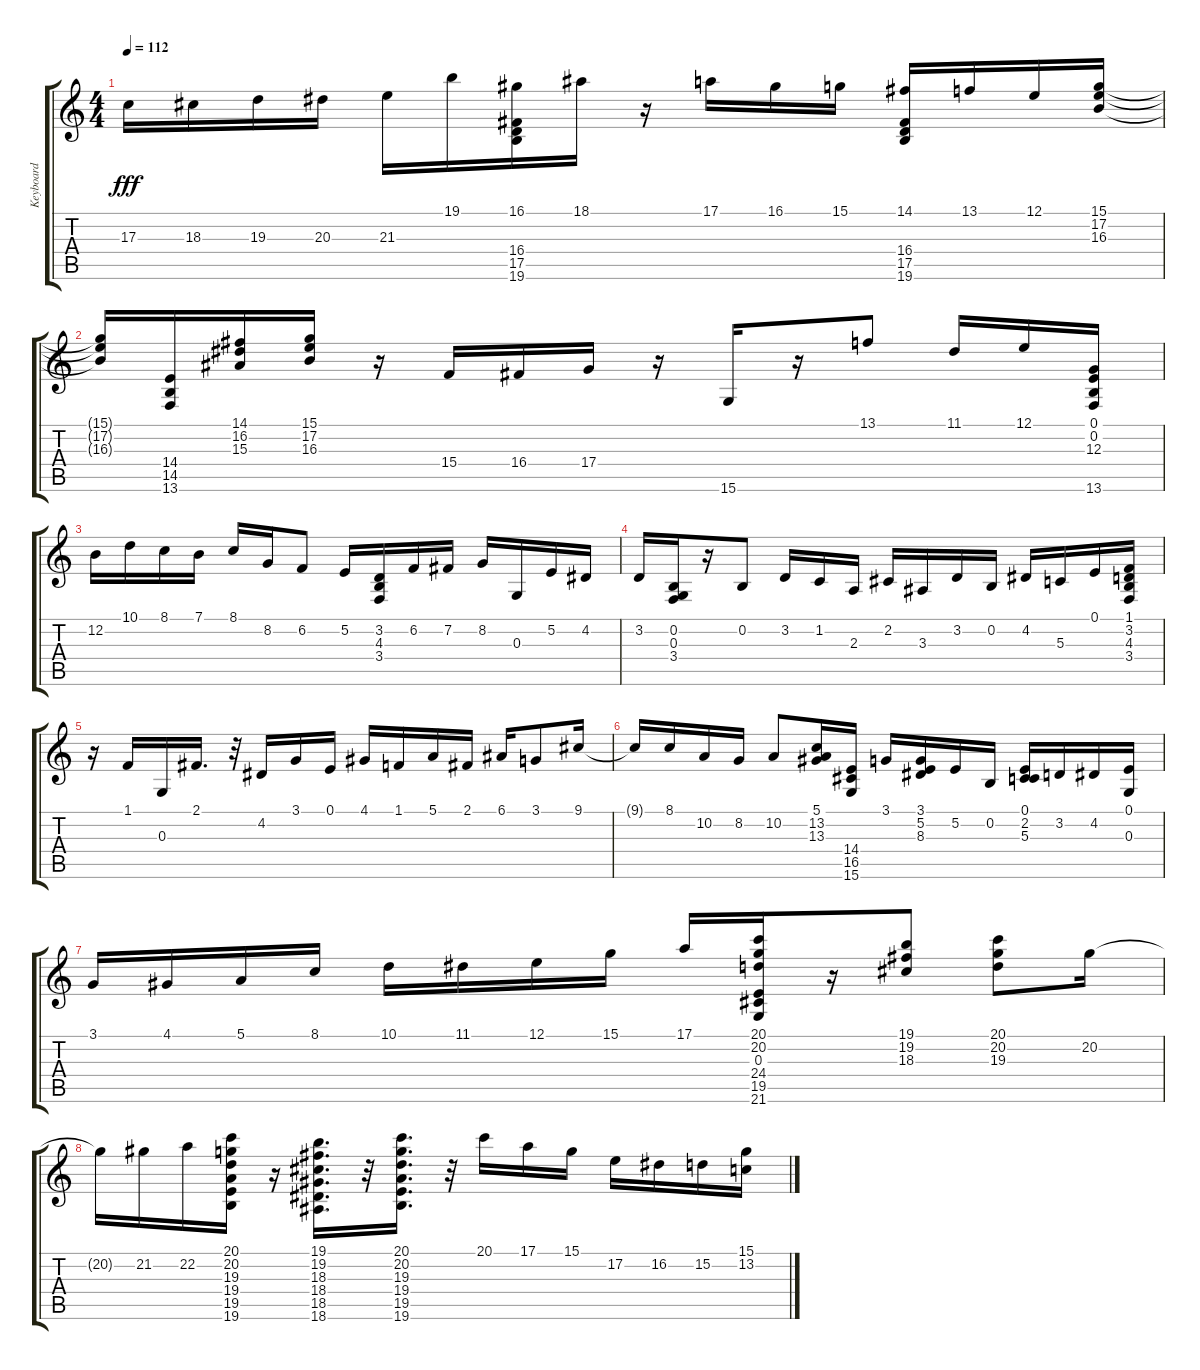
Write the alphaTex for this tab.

\track ("Keyboard" "Keyboard") {instrument electricpiano1}
\staff {score tabs}
\tuning (E4 B3 G3 D3 A2 E2) {hide}
\ts (4 4)
\tempo 112
\clef g2
\ks c
17.3.16{dy fff} 18.3.16 19.3.16 20.3.16 21.3.16 19.1.16 (16.1 16.4 17.5 19.6).16 18.1.16 r.16 17.1.16 16.1.16 15.1.16 (14.1 16.4 17.5 19.6).16 13.1.16 12.1.16 (15.1 17.2 16.3).16 |
(15.1{t} 17.2{t} 16.3{t}).16 (14.4 14.5 13.6).16 (14.1 16.2 15.3).16 (15.1 17.2 16.3).16 r.16 15.4.16 16.4.16 17.4.16 r.16 15.6.16 r.16 13.1.8 11.1.16 12.1.16 (0.1 0.2 12.3 13.6).16 |
12.2.16 10.1.16 8.1.16 7.1.16 8.1.16 8.2.16 6.2.8 5.2.16 (3.2 4.3 3.4).16 6.2.16 7.2.16 8.2.16 0.3.16 5.2.16 4.2.16 |
3.2.16 (0.2 0.3 3.4).16 r.16 0.2.8 3.2.16 1.2.16 2.3.16 2.2.16 3.3.16 3.2.16 0.2.16 4.2.16 5.3.16 0.1.16 (1.1 3.2 4.3 3.4).16 |
r.16 1.1.16 0.3.16 2.1.16{d} r.32 4.2.16 3.1.16 0.1.16 4.1.16 1.1.16 5.1.16 2.1.16 6.1.16 3.1.8 9.1.16 |
9.1{t}.16 8.1.16 10.2.16 8.2.16 10.2.8 (5.1 13.2 13.3).16 (14.4 16.5 15.6).16 3.1.16 (3.1 5.2 8.3).16 5.2.16 0.2.16 (0.1 2.2 5.3).16 3.2.16 4.2.16 (0.1 0.3).16 |
3.1.16 4.1.16 5.1.16 8.1.16 10.1.16 11.1.16 12.1.16 15.1.16 17.1.16 (20.1 20.2 0.3 24.4 19.5 21.6).16 r.16 (19.1 19.2 18.3).8 (20.1 20.2 19.3).8 20.2.16 |
20.2{t}.16 21.2.16 22.2.16 (20.1 20.2 19.3 19.4 19.5 19.6).16 r.16 (19.1 19.2 18.3 18.4 18.5 18.6).16{d} r.32 (20.1 20.2 19.3 19.4 19.5 19.6).16{d} r.32 20.1.16 17.1.16 15.1.16 17.2.16 16.2.16 15.2.16 (15.1 13.2).16
